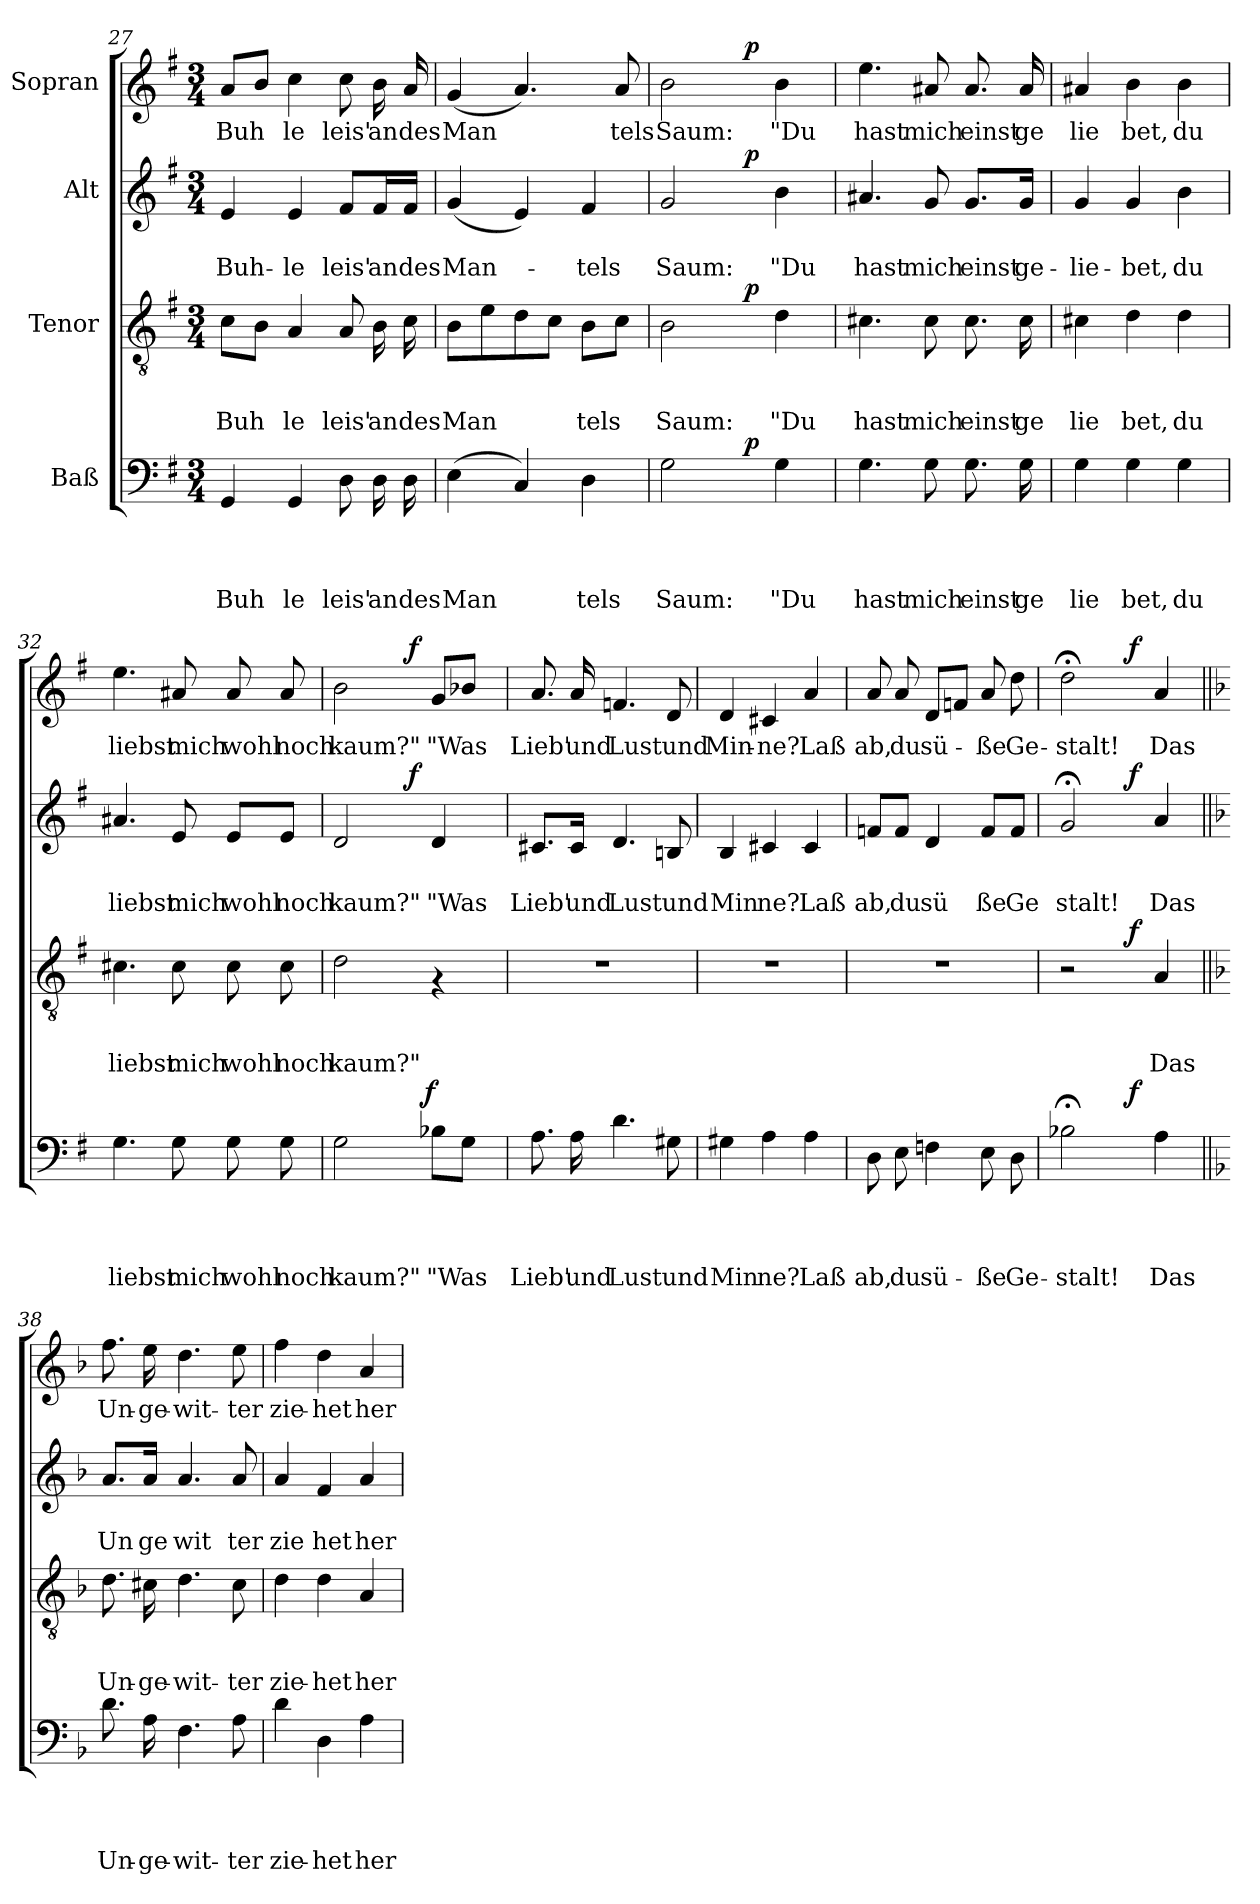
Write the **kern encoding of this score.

**kern	**text	**text	**text	**text	**dynam	**kern	**text	**text	**text	**dynam	**kern	**text	**text	**dynam	**kern	**text	**dynam
*part4	*part4	*part4	*part4	*part4	*part4	*part3	*part3	*part3	*part3	*part3	*part2	*part2	*part2	*part2	*part1	*part1	*part1
*staff4	*staff4	*staff4	*staff4	*staff4	*staff4	*staff3	*staff3	*staff3	*staff3	*staff3	*staff2	*staff2	*staff2	*staff2	*staff1	*staff1	*staff1
*I"Baß	*	*	*	*	*	*I"Tenor	*	*	*	*	*I"Alt	*	*	*	*I"Sopran	*	*
!!LO:PB:g=z
*clefF4	*	*	*	*	*	*clefGv2	*	*	*	*	*clefG2	*	*	*	*clefG2	*	*
*k[f#]	*	*	*	*	*	*k[f#]	*	*	*	*	*k[f#]	*	*	*	*k[f#]	*	*
*G:	*	*	*	*	*	*G:	*	*	*	*	*G:	*	*	*	*G:	*	*
*M3/4	*	*	*	*	*	*M3/4	*	*	*	*	*M3/4	*	*	*	*M3/4	*	*
=27	=27	=27	=27	=27	=27	=27	=27	=27	=27	=27	=27	=27	=27	=27	=27	=27	=27
!	!	!	!	!LO:LY:b	!	!	!	!	!LO:LY:b	!	!	!	!LO:LY:b	!	!	!LO:LY:b	!
4GG/	.	.	.	Buh	.	8c\L	.	.	Buh	.	4e/	.	Buh-	.	8a/L	Buh	.
.	.	.	.	.	.	8B\J	.	.	.	.	.	.	.	.	8b/J	.	.
!	!	!	!	!LO:LY:b	!	!	!	!	!LO:LY:b	!	!	!	!LO:LY:b	!	!	!LO:LY:b	!
4GG/	.	.	.	le	.	4A/	.	.	le	.	4e/	.	-le	.	4cc\	le	.
!	!	!	!	!LO:LY:b	!	!	!	!	!LO:LY:b	!	!	!	!LO:LY:b	!	!	!LO:LY:b	!
8D\	.	.	.	leis'	.	8A/	.	.	leis'	.	8f#/L	.	leis'	.	8cc\	leis'	.
!	!	!	!	!LO:LY:b	!	!	!	!	!LO:LY:b	!	!	!	!LO:LY:b	!	!	!LO:LY:b	!
16D\	.	.	.	an	.	16B\	.	.	an	.	16f#/L	.	an	.	16b\	an	.
!	!	!	!	!LO:LY:b	!	!	!	!	!LO:LY:b	!	!	!	!LO:LY:b	!	!	!LO:LY:b	!
16D\	.	.	.	des	.	16c\	.	.	des	.	16f#/JJ	.	des	.	16a/	des	.
=28	=28	=28	=28	=28	=28	=28	=28	=28	=28	=28	=28	=28	=28	=28	=28	=28	=28
!	!	!	!	!LO:LY:b	!	!	!	!	!LO:LY:b	!	!	!	!LO:LY:b	!	!	!LO:LY:b	!
(>4E\	.	.	.	Man	.	8B\L	.	.	Man	.	(<4g/	.	Man-	.	(<4g/	Man	.
.	.	.	.	.	.	8e\	.	.	.	.	.	.	.	.	.	.	.
4C/)	.	.	.	.	.	8d\	.	.	.	.	4e/)	.	.	.	4.a/)	.	.
.	.	.	.	.	.	8c\J	.	.	.	.	.	.	.	.	.	.	.
!	!	!	!	!LO:LY:b	!	!	!	!	!LO:LY:b	!	!	!	!LO:LY:b	!	!	!	!
4D\	.	.	.	tels	.	8B\L	.	.	tels	.	4f#/	.	-tels	.	.	.	.
!	!	!	!	!	!	!	!	!	!	!	!	!	!	!	!	!LO:LY:b	!
.	.	.	.	.	.	8c\J	.	.	.	.	.	.	.	.	8a/	tels	.
=29	=29	=29	=29	=29	=29	=29	=29	=29	=29	=29	=29	=29	=29	=29	=29	=29	=29
!	!	!	!	!LO:LY:b	!	!	!	!	!LO:LY:b	!	!	!	!LO:LY:b	!	!	!LO:LY:b	!
*^	*	*	*	*	*	*^	*	*	*	*	*^	*	*	*	*^	*	*
2G\	3ryy	.	.	.	Saum:	.	2B\	3ryy	.	.	Saum:	.	2g/	3ryy	.	Saum:	.	2b\	3ryy	Saum:	.
.	24.ryy	.	.	.	.	.	.	24.ryy	.	.	.	.	.	24.ryy	.	.	.	.	24.ryy	.	.
!	!	!	!	!	!	!LO:DY:a	!	!	!	!	!	!LO:DY:a	!	!	!	!	!LO:DY:a	!	!	!	!LO:DY:a
.	3ryy	.	.	.	.	p	.	3ryy	.	.	.	p	.	3ryy	.	.	p	.	3ryy	.	p
!	!	!	!	!	!LO:LY:b	!	!	!	!	!	!LO:LY:b	!	!	!	!	!LO:LY:b	!	!	!	!LO:LY:b	!
4G\	.	.	.	.	"Du	.	4d\	.	.	.	"Du	.	4b\	.	.	"Du	.	4b\	.	"Du	.
.	48ryy	.	.	.	.	.	.	48ryy	.	.	.	.	.	48ryy	.	.	.	.	48ryy	.	.
=30	=30	=30	=30	=30	=30	=30	=30	=30	=30	=30	=30	=30	=30	=30	=30	=30	=30	=30	=30	=30	=30
!	!	!	!	!	!LO:LY:b	!	!	!	!	!	!LO:LY:b	!	!	!	!	!LO:LY:b	!	!	!	!LO:LY:b	!
*v	*v	*	*	*	*	*	*	*	*	*	*	*	*v	*v	*	*	*	*v	*v	*	*
*	*	*	*	*	*	*v	*v	*	*	*	*	*	*	*	*	*	*	*
4.G\	.	.	.	hast	.	4.c#X\	.	.	hast	.	4.a#X/	.	hast	.	4.ee\	hast	.
!	!	!	!	!LO:LY:b	!	!	!	!	!LO:LY:b	!	!	!	!LO:LY:b	!	!	!LO:LY:b	!
8G\	.	.	.	mich	.	8c#\	.	.	mich	.	8g/	.	mich	.	8a#X/	mich	.
!	!	!	!	!LO:LY:b	!	!	!	!	!LO:LY:b	!	!	!	!LO:LY:b	!	!	!LO:LY:b	!
8.G\	.	.	.	einst	.	8.c#\	.	.	einst	.	8.g/L	.	einst	.	8.a#/	einst	.
!	!	!	!	!LO:LY:b	!	!	!	!	!LO:LY:b	!	!	!	!LO:LY:b	!	!	!LO:LY:b	!
16G\	.	.	.	ge	.	16c#\	.	.	ge	.	16g/Jk	.	ge-	.	16a#/	ge	.
=31	=31	=31	=31	=31	=31	=31	=31	=31	=31	=31	=31	=31	=31	=31	=31	=31	=31
!	!	!	!	!LO:LY:b	!	!	!	!	!LO:LY:b	!	!	!	!LO:LY:b	!	!	!LO:LY:b	!
4G\	.	.	.	lie	.	4c#X\	.	.	lie	.	4g/	.	-lie-	.	4a#X/	lie	.
!	!	!	!	!LO:LY:b	!	!	!	!	!LO:LY:b	!	!	!	!LO:LY:b	!	!	!LO:LY:b	!
4G\	.	.	.	bet,	.	4d\	.	.	bet,	.	4g/	.	-bet,	.	4b\	bet,	.
!	!	!	!	!LO:LY:b	!	!	!	!	!LO:LY:b	!	!	!	!LO:LY:b	!	!	!LO:LY:b	!
4G\	.	.	.	du	.	4d\	.	.	du	.	4b\	.	du	.	4b\	du	.
!!LO:PB:g=z
=32	=32	=32	=32	=32	=32	=32	=32	=32	=32	=32	=32	=32	=32	=32	=32	=32	=32
!	!	!	!	!LO:LY:b	!	!	!	!	!LO:LY:b	!	!	!	!LO:LY:b	!	!	!LO:LY:b	!
4.G\	.	.	.	liebst	.	4.c#X\	.	.	liebst	.	4.a#X/	.	liebst	.	4.ee\	liebst	.
!	!	!	!	!LO:LY:b	!	!	!	!	!LO:LY:b	!	!	!	!LO:LY:b	!	!	!LO:LY:b	!
8G\	.	.	.	mich	.	8c#\	.	.	mich	.	8e/	.	mich	.	8a#X/	mich	.
!	!	!	!	!LO:LY:b	!	!	!	!	!LO:LY:b	!	!	!	!LO:LY:b	!	!	!LO:LY:b	!
8G\	.	.	.	wohl	.	8c#\	.	.	wohl	.	8e/L	.	wohl	.	8a#/	wohl	.
!	!	!	!	!LO:LY:b	!	!	!	!	!LO:LY:b	!	!	!	!LO:LY:b	!	!	!LO:LY:b	!
8G\	.	.	.	noch	.	8c#\	.	.	noch	.	8e/J	.	noch	.	8a#/	noch	.
=33	=33	=33	=33	=33	=33	=33	=33	=33	=33	=33	=33	=33	=33	=33	=33	=33	=33
!	!	!	!	!LO:LY:b	!	!	!	!	!LO:LY:b	!	!	!	!LO:LY:b	!	!	!LO:LY:b	!
*^	*	*	*	*	*	*	*	*	*	*	*^	*	*	*	*^	*	*
2G\	3ryy	.	.	.	kaum?"	.	2d\	.	.	kaum?"	.	2d/	4..ryy	.	kaum?"	.	2b\	4..ryy	kaum?"	.
.	12...ryy	.	.	.	.	.	.	.	.	.	.	.	.	.	.	.	.	.	.	.
!	!	!	!	!	!	!	!	!	!	!	!	!	!	!	!	!LO:DY:a	!	!	!	!LO:DY:a
.	.	.	.	.	.	.	.	.	.	.	.	.	4ryy	.	.	f	.	4ryy	.	f
!	!	!	!	!	!	!LO:DY:a	!	!	!	!	!	!	!	!	!	!	!	!	!	!
.	6ryy	.	.	.	.	f	.	.	.	.	.	.	.	.	.	.	.	.	.	.
!	!	!	!	!	!LO:LY:b	!	!	!	!	!	!	!	!	!	!LO:LY:b	!	!	!	!LO:LY:b	!
8B-X\L	.	.	.	.	"Was	.	4rF	.	.	.	.	4d/	.	.	"Was	.	8g/L	.	"Was	.
8G\J	.	.	.	.	.	.	.	.	.	.	.	.	.	.	.	.	8b-X/J	.	.	.
.	12ryy	.	.	.	.	.	.	.	.	.	.	.	.	.	.	.	.	.	.	.
.	.	.	.	.	.	.	.	.	.	.	.	.	16ryy	.	.	.	.	16ryy	.	.
.	96ryy	.	.	.	.	.	.	.	.	.	.	.	.	.	.	.	.	.	.	.
=34	=34	=34	=34	=34	=34	=34	=34	=34	=34	=34	=34	=34	=34	=34	=34	=34	=34	=34	=34	=34
!	!	!	!	!	!LO:LY:b	!	!	!	!	!	!	!	!	!	!LO:LY:b	!	!	!	!LO:LY:b	!
*	*	*	*	*	*	*	*	*	*	*	*	*v	*v	*	*	*	*	*	*	*
*v	*v	*	*	*	*	*	*	*	*	*	*	*	*	*	*	*v	*v	*	*
8.A\	.	.	.	Lieb'	.	2.r	.	.	.	.	8.c#X/L	.	Lieb'	.	8.a/	Lieb'	.
!	!	!	!	!LO:LY:b	!	!	!	!	!	!	!	!	!LO:LY:b	!	!	!LO:LY:b	!
16A\	.	.	.	und	.	.	.	.	.	.	16c#/Jk	.	und	.	16a/	und	.
!	!	!	!	!LO:LY:b	!	!	!	!	!	!	!	!	!LO:LY:b	!	!	!LO:LY:b	!
4.d\	.	.	.	Lust	.	.	.	.	.	.	4.d/	.	Lust	.	4.fn/	Lust	.
!	!	!	!	!LO:LY:b	!	!	!	!	!	!	!	!	!LO:LY:b	!	!	!LO:LY:b	!
8G#X\	.	.	.	und	.	.	.	.	.	.	8Bn/	.	und	.	8d/	und	.
=35	=35	=35	=35	=35	=35	=35	=35	=35	=35	=35	=35	=35	=35	=35	=35	=35	=35
!	!	!	!	!LO:LY:b	!	!	!	!	!	!	!	!	!LO:LY:b	!	!	!LO:LY:b	!
4G#X\	.	.	.	Min	.	2.r	.	.	.	.	4B/	.	Min	.	4d/	Min-	.
!	!	!	!	!LO:LY:b	!	!	!	!	!	!	!	!	!LO:LY:b	!	!	!LO:LY:b	!
4A\	.	.	.	ne?	.	.	.	.	.	.	4c#X/	.	ne?	.	4c#X/	-ne?	.
!	!	!	!	!LO:LY:b	!	!	!	!	!	!	!	!	!LO:LY:b	!	!	!LO:LY:b	!
4A\	.	.	.	Laß	.	.	.	.	.	.	4c#/	.	Laß	.	4a/	Laß	.
!!LO:LB:g=z
=36	=36	=36	=36	=36	=36	=36	=36	=36	=36	=36	=36	=36	=36	=36	=36	=36	=36
!	!	!	!	!LO:LY:b	!	!	!	!	!	!	!	!	!LO:LY:b	!	!	!LO:LY:b	!
8D\	.	.	.	ab,	.	2.r	.	.	.	.	8fn/L	.	ab,	.	8a/	ab,	.
!	!	!	!	!LO:LY:b	!	!	!	!	!	!	!	!	!LO:LY:b	!	!	!LO:LY:b	!
8E\	.	.	.	du	.	.	.	.	.	.	8f/J	.	du	.	8a/	du	.
!	!	!	!	!LO:LY:b	!	!	!	!	!	!	!	!	!LO:LY:b	!	!	!LO:LY:b	!
4Fn\	.	.	.	sü-	.	.	.	.	.	.	4d/	.	sü	.	8d/L	sü-	.
.	.	.	.	.	.	.	.	.	.	.	.	.	.	.	8fn/J	.	.
!	!	!	!	!LO:LY:b	!	!	!	!	!	!	!	!	!LO:LY:b	!	!	!LO:LY:b	!
8E\	.	.	.	-ße	.	.	.	.	.	.	8f/L	.	ße	.	8a/	-ße	.
!	!	!	!	!LO:LY:b	!	!	!	!	!	!	!	!	!LO:LY:b	!	!	!LO:LY:b	!
8D\	.	.	.	Ge-	.	.	.	.	.	.	8f/J	.	Ge	.	8dd\	Ge-	.
=37	=37	=37	=37	=37	=37	=37	=37	=37	=37	=37	=37	=37	=37	=37	=37	=37	=37
!	!	!	!	!LO:LY:b	!	!	!	!	!	!	!	!	!LO:LY:b	!	!	!LO:LY:b	!
*^	*	*	*	*	*	*^	*	*	*	*	*^	*	*	*	*^	*	*
2B-X;<\	3ryy	.	.	.	-stalt!	.	2r	3ryy	.	.	.	.	2g;</	3ryy	.	stalt!	.	2dd;<\	3ryy	-stalt!	.
.	24.ryy	.	.	.	.	.	.	24.ryy	.	.	.	.	.	24.ryy	.	.	.	.	24.ryy	.	.
!	!	!	!	!	!	!LO:DY:a	!	!	!	!	!	!LO:DY:a	!	!	!	!	!LO:DY:a	!	!	!	!LO:DY:a
.	3ryy	.	.	.	.	f	.	3ryy	.	.	.	f	.	3ryy	.	.	f	.	3ryy	.	f
!	!	!	!	!	!LO:LY:b	!	!	!	!	!	!LO:LY:b	!	!	!	!	!LO:LY:b	!	!	!	!LO:LY:b	!
4A\	.	.	.	.	Das	.	4A/	.	.	.	Das	.	4a/	.	.	Das	.	4a/	.	Das	.
.	48ryy	.	.	.	.	.	.	48ryy	.	.	.	.	.	48ryy	.	.	.	.	48ryy	.	.
*v	*v	*	*	*	*	*	*	*	*	*	*	*	*v	*v	*	*	*	*v	*v	*	*
*	*	*	*	*	*	*v	*v	*	*	*	*	*	*	*	*	*	*	*
=38||	=38||	=38||	=38||	=38||	=38||	=38||	=38||	=38||	=38||	=38||	=38||	=38||	=38||	=38||	=38||	=38||	=38||
*k[b-]	*	*	*	*	*	*k[b-]	*	*	*	*	*k[b-]	*	*	*	*k[b-]	*	*
*F:	*	*	*	*	*	*F:	*	*	*	*	*F:	*	*	*	*F:	*	*
*^	*	*	*	*	*	*^	*	*	*	*	*^	*	*	*	*^	*	*
!	!	!	!	!	!LO:LY:b	!	!	!	!	!	!LO:LY:b	!	!	!	!	!LO:LY:b	!	!	!	!LO:LY:b	!
*v	*v	*	*	*	*	*	*	*	*	*	*	*	*v	*v	*	*	*	*v	*v	*	*
*	*	*	*	*	*	*v	*v	*	*	*	*	*	*	*	*	*	*	*
8.d\	.	.	.	Un-	.	8.d\	.	.	Un-	.	8.a/L	.	Un	.	8.ff\	Un-	.
!	!	!	!	!LO:LY:b	!	!	!	!	!LO:LY:b	!	!	!	!LO:LY:b	!	!	!LO:LY:b	!
16A\	.	.	.	-ge-	.	16c#X\	.	.	-ge-	.	16a/Jk	.	ge	.	16ee\	-ge-	.
!	!	!	!	!LO:LY:b	!	!	!	!	!LO:LY:b	!	!	!	!LO:LY:b	!	!	!LO:LY:b	!
4.F\	.	.	.	-wit-	.	4.d\	.	.	-wit-	.	4.a/	.	wit	.	4.dd\	-wit-	.
!	!	!	!	!LO:LY:b	!	!	!	!	!LO:LY:b	!	!	!	!LO:LY:b	!	!	!LO:LY:b	!
8A\	.	.	.	-ter	.	8c#\	.	.	-ter	.	8a/	.	ter	.	8ee\	-ter	.
=39	=39	=39	=39	=39	=39	=39	=39	=39	=39	=39	=39	=39	=39	=39	=39	=39	=39
!	!	!	!	!LO:LY:b	!	!	!	!	!LO:LY:b	!	!	!	!LO:LY:b	!	!	!LO:LY:b	!
4d\	.	.	.	zie-	.	4d\	.	.	zie-	.	4a/	.	zie	.	4ff\	zie-	.
!	!	!	!	!LO:LY:b	!	!	!	!	!LO:LY:b	!	!	!	!LO:LY:b	!	!	!LO:LY:b	!
4D\	.	.	.	-het	.	4d\	.	.	-het	.	4f/	.	het	.	4dd\	-het	.
!	!	!	!	!LO:LY:b	!	!	!	!	!LO:LY:b	!	!	!	!LO:LY:b	!	!	!LO:LY:b	!
4A\	.	.	.	her-	.	4A/	.	.	her-	.	4a/	.	her	.	4a/	her-	.
=	=	=	=	=	=	=	=	=	=	=	=	=	=	=	=	=	=
*-	*-	*-	*-	*-	*-	*-	*-	*-	*-	*-	*-	*-	*-	*-	*-	*-	*-
